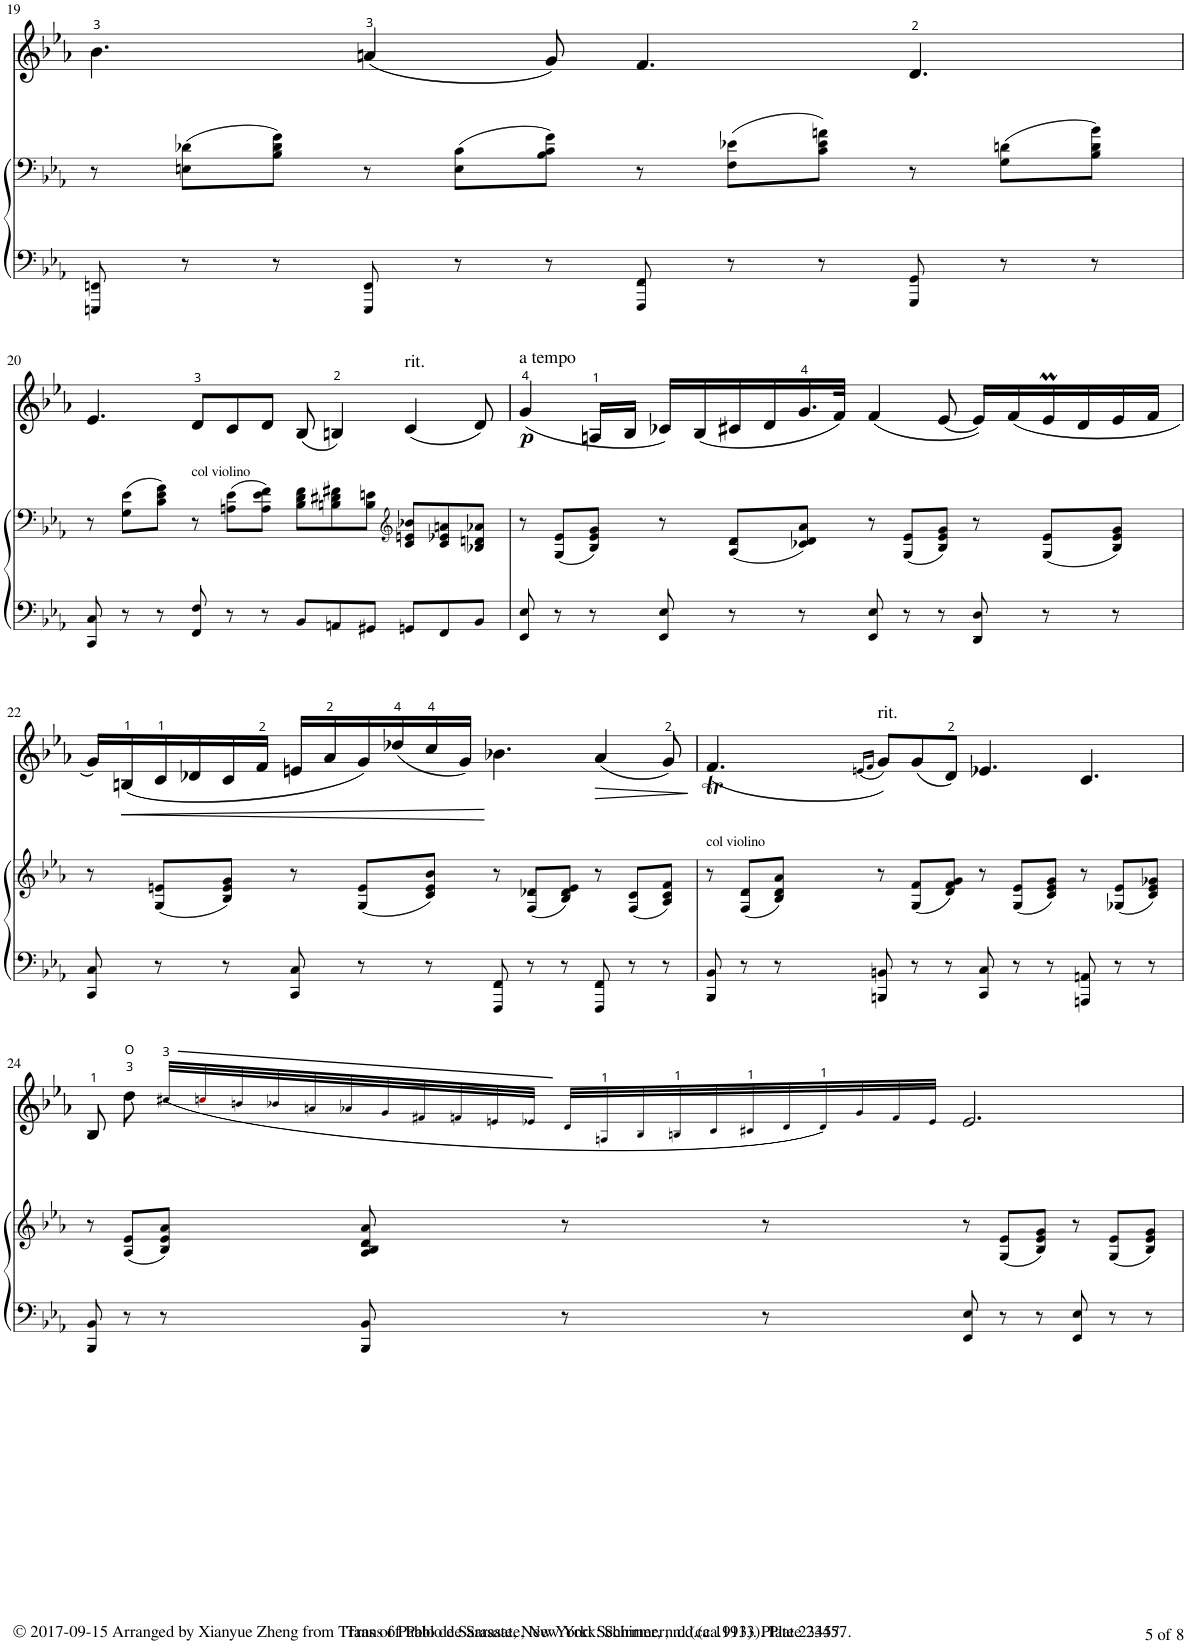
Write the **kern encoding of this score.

**kern	**kern	**kern	**dynam
*part2	*part2	*part1	*part1
*staff3	*staff2	*staff1	*staff1
*I"Piano	*	*I"Violin	*
*I'Pno	*	*I'Vln	*
!!LO:PB:g=z
*clefF4	*clefF4	*clefG2	*
*k[b-e-a-]	*k[b-e-a-]	*k[b-e-a-]	*
*M12/8	*M12/8	*M12/8	*
=19	=19	=19	=19
8EEEn/ 8EEn/	8r	4.b-\	.
8r	(8En\ 8d-X\L	.	.
8r	8B-\ 8d-\ 8g\J)	.	.
8EEE/ 8EE/	8r	(4an/	.
8r	(8E\ 8c\L	.	.
8r	8B-\ 8c\ 8g\J)	8g/)	.
8FFF/ 8FF/	8r	4.f/	.
8r	(8F\ 8e-X\L	.	.
8r	8c\ 8e-\ 8an\J)	.	.
8GGG/ 8GG/	8r	4.d/	.
8r	(8G\ 8dn\L	.	.
8r	8B-\ 8d\ 8b-\J)	.	.
!!LO:LB:g=z
=20	=20	=20	=20
8CC/ 8C/	8r	4.e-/	.
8r	(8G\ 8e-\L	.	.
8r	8c\ 8e-\ 8g\J)	.	.
!	!LO:TX:a:t=col violino	!	!
8FF/ 8F/	8r	8d/L	.
8r	(8An\ 8e-\L	8c/	.
8r	8A\ 8e-\ 8f\J)	8d/J	.
8BB-/L	8B-\ 8d\ 8f\L	(8B-/	.
8AAn/	8Bn\ 8d#X\ 8f#X\	4Bn/)	.
8GG#X/J	8B\ 8en\J	.	.
*	*clefG2	*	*
!	!	!LO:TX:a:t=rit.	!
8GGn/L	8c/ 8en/ 8b-X/L	(4c/	.
8FF/	8c/ 8e-X/ 8an/	.	.
8BB-/J	8B-X/ 8dn/ 8a-X/J	8d/)	.
=21	=21	=21	=21
!	!	!LO:TX:a:t=a tempo	!
!	!	!	!LO:DY:b
8EE-/ 8E-/	8r	(4g/	p
8r	(8G/ 8e-/L	.	.
8r	8B-/ 8e-/ 8g/J)	16An/LL	.
.	.	16B-/JJ	.
8EE-/ 8E-/	8r	16c-X/LL)	.
.	.	(16B-/	.
8r	(8A-/ 8d/L	16c#X/	.
.	.	16d/	.
8r	8c-X/ 8d/ 8a-/J)	16.g/	.
.	.	32f/JJk)	.
8EE-/ 8E-/	8r	(4f/	.
8r	(8G/ 8e-/L	.	.
8r	8B-/ 8e-/ 8g/J)	[8e-/	.
8DD/ 8D/	8r	16e-/LL])	.
.	.	(16f/	.
8r	(8G/ 8e-/L	16e-M/	.
.	.	16d/	.
8r	8B-/ 8e-/ 8g/J)	16e-/	.
.	.	16f/JJ	.
!!LO:LB:g=z
=22	=22	=22	=22
8CC/ 8C/	8r	16g/LL)	.
!	!	!	!LO:HP:b
.	.	(16Bn/	<
8r	(8G/ 8en/L	16c/	.
.	.	16d-X/	.
8r	8B-/ 8e/ 8g/J)	16c/	.
.	.	16f/JJ	.
8CC/ 8C/	8r	16en/LL	.
.	.	16a-/	.
8r	(8G/ 8e/L	16g/)	.
.	.	(16dd-X/	.
8r	8c/ 8e/ 8b-/J)	16cc/	.
.	.	16g/JJ)	.
8FFF/ 8FF/	8r	4.b-X\	[
8r	(8F/ 8d-X/L	.	.
8r	8B-/ 8d-/ 8e/J)	.	.
!	!	!	!LO:HP:b
8FFF/ 8FF/	8r	(4a-/	>
8r	(8F/ 8c/L	.	.
8r	8A-/ 8c/ 8f/J)	8g/)	.
.	.	.	]
=23	=23	=23	=23
*	*	*^	*
!	!LO:TX:a:t=col violino	!	!	!
8BBB-/ 8BB-/	8r	(<4.f/	([4fT	.
8r	(8F/ 8d/L	.	.	.
8r	8B-/ 8d/ 8a-/J)	.	16fLL]	.
.	.	.	(32en!L	.
.	.	.	32f!JJJ	.
.	.	(16qen/LL	.	.
.	.	16qf/JJ	.	.
!	!	!LO:TX:a:t=rit.	!	!
8BBBn/ 8BBn/	8r	8g/L))	8g))	.
8r	(8G/ 8f/L	(<8g/	1ryy	.
8r	8d/ 8f/ 8g/J)	8d/J)	.	.
8CC/ 8C/	8r	4.e-X/	.	.
8r	(8G/ 8e-/L	.	.	.
8r	8c/ 8e-/ 8g/J)	.	.	.
8AAAn/ 8AAn/	8r	4.c/	.	.
8r	(8G-X/ 8e-/L	.	.	.
8r	8c/ 8e-/ 8g-X/J)	.	.	.
*	*	*v	*v	*
!!LO:LB:g=z
=24	=24	=24	=24
8BBB-/ 8BB-/	8r	8B-/	.
8r	(8A-/ 8e-/L	8dd\	.
8r	8B-/ 8e-/ 8a-/J)	(44cc#X!/LLL	.
.	.	44ccn!i/	.
.	.	44bn!/	.
.	.	44b-X!/	.
.	.	44an!/	.
.	.	44a-X!/	.
8BBB-/ 8BB-/	8A-/ 8B-/ 8d/ 8a-/	.	.
.	.	44g!/	.
.	.	44f#X!/	.
.	.	44fn!/	.
.	.	44en!/	.
.	.	44e-X!/JJJ	.
8r	8r	44d!/LLL	.
.	.	44An!/	.
.	.	44B-!/	.
.	.	44Bn!/	.
.	.	44c!/	.
.	.	44c#X!/	.
8r	8r	.	.
.	.	44d!/	.
.	.	44d!/)	.
.	.	44g!/	.
.	.	44f!/	.
.	.	44e-!/JJJ	.
8EE-/ 8E-/	8r	2.e-/	.
8r	(8G/ 8e-/L	.	.
8r	8B-/ 8e-/ 8g/J)	.	.
8EE-/ 8E-/	8r	.	.
8r	(8G/ 8e-/L	.	.
8r	8B-/ 8e-/ 8g/J)	.	.
=	=	=	=
*-	*-	*-	*-
